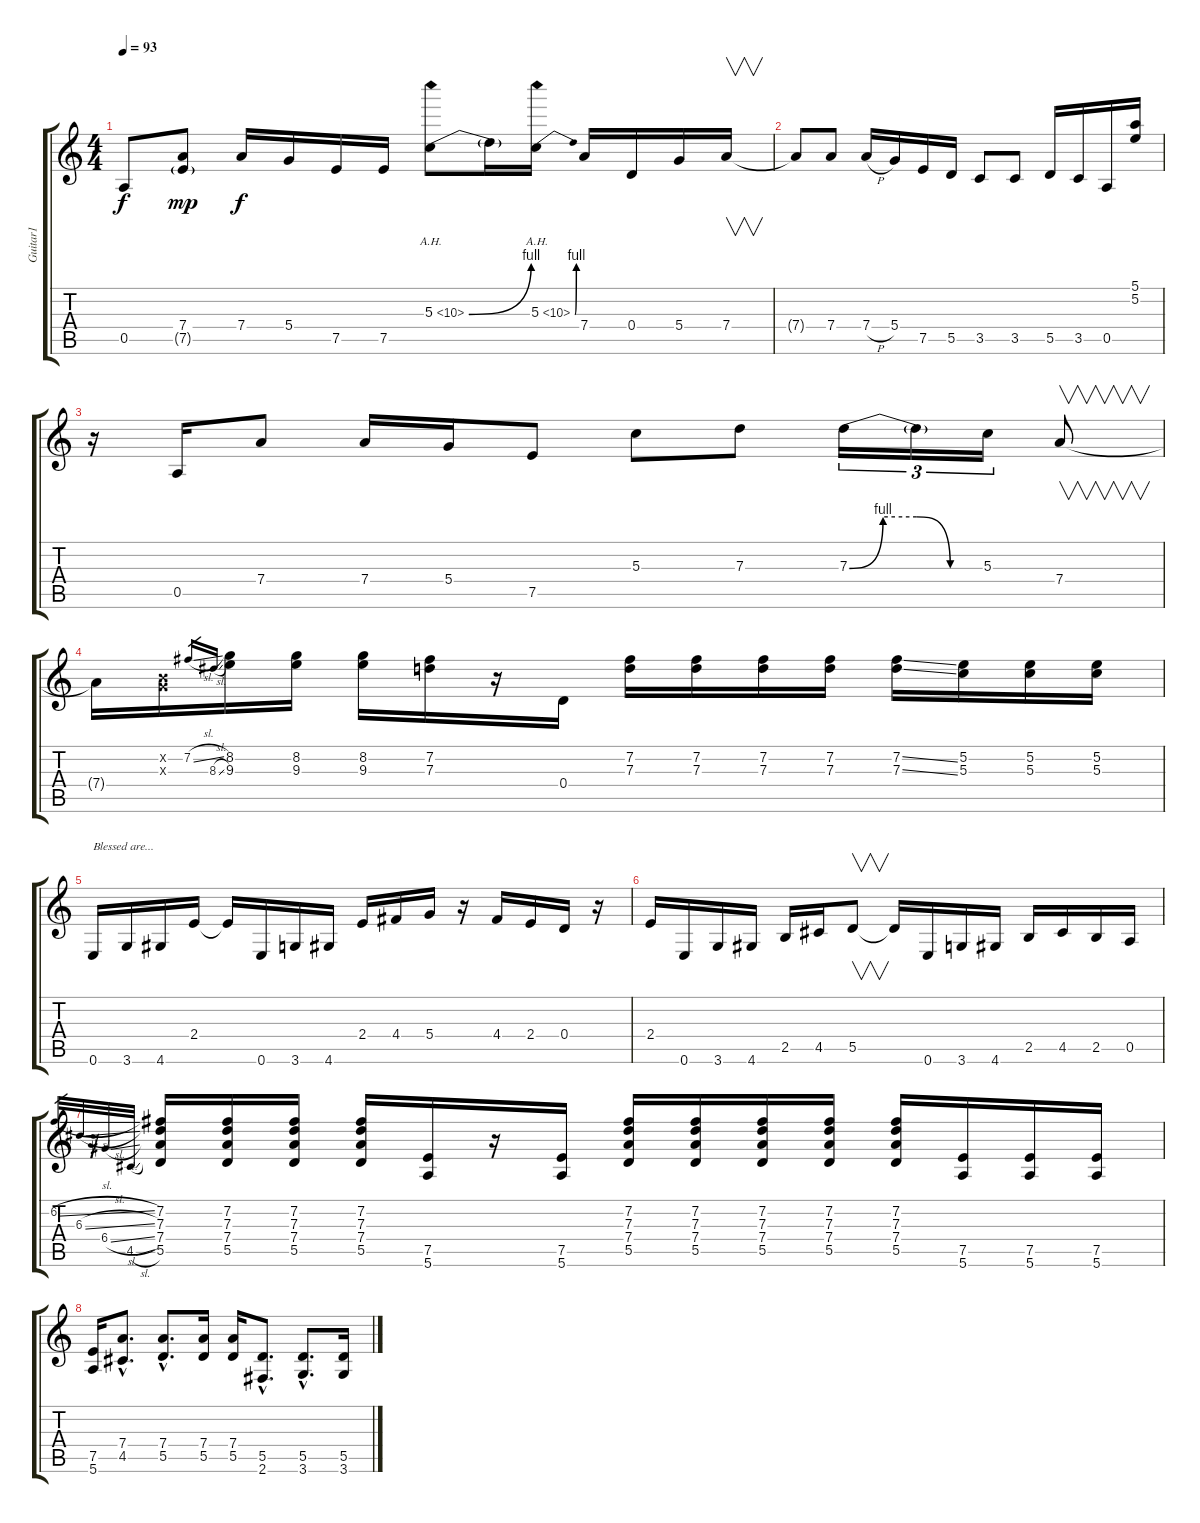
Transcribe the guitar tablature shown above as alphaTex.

\track ("Guitar1" "Guitar1") {instrument distortionguitar}
\staff {score tabs}
\tuning (E4 B3 G3 D3 A2 E2) {hide}
\ts (4 4)
\tempo 93
\clef g2
\ks c
0.5.8{dy f} (7.4 7.5{g}).8{dy mp} 7.4.16{dy f} 5.4.16 7.5.16 7.5.16 5.3{be (bend 0 0 60 4) ah 5}.8 5.3{t}.16 5.3{be (bend 0 0 60 4) ah 5}.16 7.4.16 0.4.16 5.4.16 7.4.16{v} |
7.4{t}.8 7.4.8 7.4{h}.16 5.4.16 7.5.16 5.5.16 3.5.8 3.5.8 5.5.16 3.5.16 0.5.16 (5.1 5.2).16 |
r.16 0.5.16 7.4.8 7.4.16 5.4.16 7.5.8 5.3.8 7.3.8 7.3{be (custom 0 0 15 4 30 4 45 0 60 0)}.16{tu (3 2)} 7.3{t}.16{tu (3 2)} 5.3.16{tu (3 2)} 7.4.8{v} |
7.4{t}.16 (0.2{x} 0.3{x}).16 7.2{sl}.16{gr} 8.3{sl}.16{gr} (8.2 9.3).16 (8.2 9.3).16 (8.2 9.3).16 (7.2 7.3).16 r.16 0.4.16 (7.2 7.3).16 (7.2 7.3).16 (7.2 7.3).16 (7.2 7.3).16 (7.2{ss} 7.3{ss}).16 (5.2 5.3).16 (5.2 5.3).16 (5.2 5.3).16 |
0.6.16{txt "Blessed are..."} 3.6.16 4.6.16 2.4.16 2.4{t}.16 0.6.16 3.6.16 4.6.16 2.4.16 4.4.16 5.4.16 r.16 4.4.16 2.4.16 0.4.16 r.16 |
2.4.16 0.6.16 3.6.16 4.6.16 2.5.16 4.5.16 5.5.8{v} 5.5{t}.16 0.6.16 3.6.16 4.6.16 2.5.16 4.5.16 2.5.16 0.5.16 |
r.16 6.2{sl}.32{gr} 6.3{sl}.32{gr} 6.4{sl}.32{gr} 4.5{sl}.32{gr} (7.2 7.3 7.4 5.5).16 (7.2 7.3 7.4 5.5).16 (7.2 7.3 7.4 5.5).16 (7.2 7.3 7.4 5.5).16 (7.5 5.6).16 r.16 (7.5 5.6).16 (7.2 7.3 7.4 5.5).16 (7.2 7.3 7.4 5.5).16 (7.2 7.3 7.4 5.5).16 (7.2 7.3 7.4 5.5).16 (7.2 7.3 7.4 5.5).16 (7.5 5.6).16 (7.5 5.6).16 (7.5 5.6).16 |
(7.5 5.6).16 (7.4{hac} 4.5{hac}).8{d} (7.4{hac} 5.5{hac}).8{d} (7.4 5.5).16 (7.4 5.5).16 (5.5{hac} 2.6{hac}).8{d} (5.5{hac} 3.6{hac}).8{d} (5.5 3.6).16
